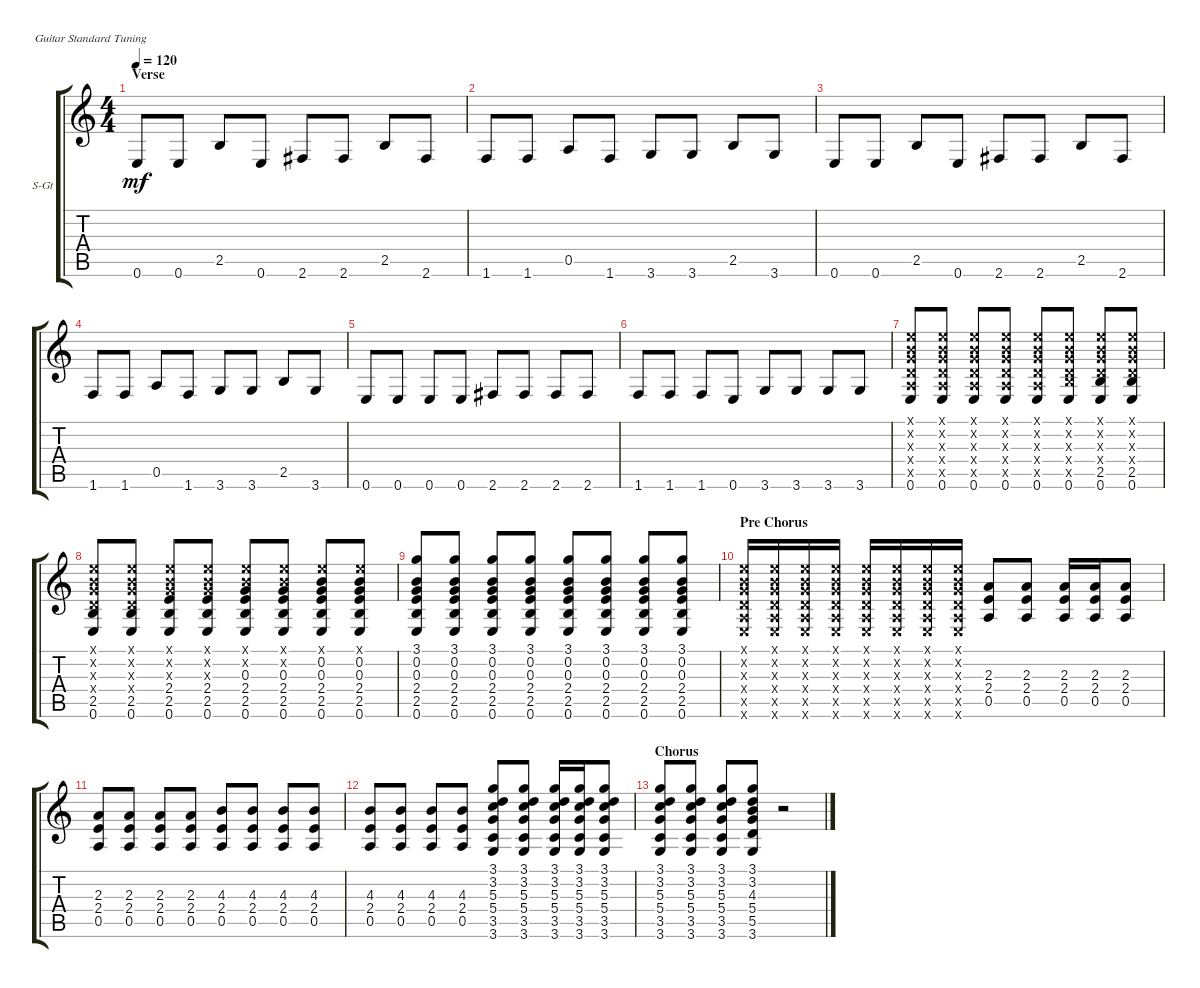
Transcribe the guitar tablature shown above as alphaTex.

\defaultSystemsLayout 4
\bracketExtendMode groupsimilarinstruments
\firstSystemTrackNameOrientation horizontal
\otherSystemsTrackNameOrientation horizontal
\track ("Steel Guitar" "S-Gt") {instrument acousticguitarsteel}
\staff {score tabs}
\tuning (E4 B3 G3 D3 A2 E2)
\ts (4 4)
\section ("" "Verse")
\tempo 120
\clef g2
\ks c
0.6.8{dy mf} 0.6.8 2.5.8 0.6.8 2.6.8 2.6.8 2.5.8 2.6.8 |
1.6.8 1.6.8 0.5.8 1.6.8 3.6.8 3.6.8 2.5.8 3.6.8 |
0.6.8 0.6.8 2.5.8 0.6.8 2.6.8 2.6.8 2.5.8 2.6.8 |
1.6.8 1.6.8 0.5.8 1.6.8 3.6.8 3.6.8 2.5.8 3.6.8 |
0.6.8 0.6.8 0.6.8 0.6.8 2.6.8 2.6.8 2.6.8 2.6.8 |
1.6.8 1.6.8 1.6.8 0.6.8 3.6.8 3.6.8 3.6.8 3.6.8 |
(0.6 0.5{x} 0.4{x} 0.3{x} 0.2{x} 0.1{x}).8 (0.6 0.5{x} 0.4{x} 0.1{x} 0.2{x} 0.3{x}).8 (0.6 0.5{x} 0.4{x} 0.3{x} 0.2{x} 0.1{x}).8 (0.6 0.4{x} 0.5{x} 0.1{x} 0.2{x} 0.3{x}).8 (0.6 0.5{x} 0.4{x} 0.3{x} 0.2{x} 0.1{x}).8 (0.6 2.5{x} 0.1{x} 0.2{x} 0.3{x} 0.4{x}).8 (0.6 2.5 0.4{x} 0.3{x} 0.2{x} 0.1{x}).8 (0.6 2.5 0.4{x} 0.3{x} 0.2{x} 0.1{x}).8 |
(0.6 2.5 0.4{x} 0.3{x} 0.2{x} 0.1{x}).8 (2.5 0.6 0.4{x} 0.3{x} 0.2{x} 0.1{x}).8 (0.6 2.5 2.4 0.3{x} 0.2{x} 0.1{x}).8 (2.5 0.6 2.4 0.1{x} 0.2{x} 0.3{x}).8 (0.6 2.5 2.4 0.3 0.1{x} 0.2{x}).8 (2.4 2.5 0.6 0.3 0.1{x} 0.2{x}).8 (0.6 2.5 2.4 0.3 0.2 0.1{x}).8 (0.3 2.4 2.5 0.6 0.2 0.1{x}).8 |
(0.6 2.5 2.4 0.3 0.2 3.1).8 (0.2 0.3 2.4 2.5 0.6 3.1).8 (0.6 2.5 2.4 0.3 0.2 3.1).8 (0.2 0.3 2.4 2.5 0.6 3.1).8 (3.1 0.2 0.3 2.4 2.5 0.6).8 (0.6 2.5 2.4 0.3 0.2 3.1).8 (3.1 0.2 0.3 2.4 2.5 0.6).8 (3.1 0.2 0.3 2.4 2.5 0.6).8 |
\section ("" "Pre Chorus")
(0.6{x} 0.5{x} 0.4{x} 0.3{x} 0.1{x} 0.2{x}).16 (0.1{x} 0.2{x} 0.3{x} 0.4{x} 0.5{x} 0.6{x}).16 (0.6{x} 0.5{x} 0.4{x} 0.3{x} 0.2{x} 0.1{x}).16 (0.1{x} 0.2{x} 0.3{x} 0.4{x} 0.5{x} 0.6{x}).16 (0.6{x} 0.5{x} 0.4{x} 0.3{x} 0.2{x} 0.1{x}).16 (0.1{x} 0.2{x} 0.3{x} 0.4{x} 0.5{x} 0.6{x}).16 (0.5{x} 0.6{x} 0.4{x} 0.3{x} 0.2{x} 0.1{x}).16 (0.1{x} 0.2{x} 0.3{x} 0.4{x} 0.5{x} 0.6{x}).16 (0.5 2.4 2.3).8 (2.3 2.4 0.5).8 (0.5 2.4 2.3).16 (0.5 2.4 2.3).16 (0.5 2.4 2.3).8 |
(0.5 2.4 2.3).8 (2.3 2.4 0.5).8 (0.5 2.4 2.3).8 (2.3 2.4 0.5).8 (0.5 2.4 4.3).8 (4.3 2.4 0.5).8 (0.5 2.4 4.3).8 (4.3 2.4 0.5).8 |
(0.5 2.4 4.3).8 (4.3 2.4 0.5).8 (0.5 2.4 4.3).8 (0.5 2.4 4.3).8 (3.6 3.5 5.4 5.3 3.2 3.1).8 (3.1 3.2 5.3 5.4 3.5 3.6).8 (3.6 3.5 5.4 5.3 3.2 3.1).16 (3.1 3.2 5.3 5.4 3.5 3.6).16 (3.1 3.2 5.3 5.4 3.5 3.6).8 |
\section ("" "Chorus")
(3.1 3.2 5.3 5.4 3.5 3.6).8 (3.6 3.5 5.4 5.3 3.2 3.1).8 (3.1 3.2 5.3 5.4 3.5 3.6).8 (3.1 3.2 4.3 5.4 5.5 3.6).8 r.2
